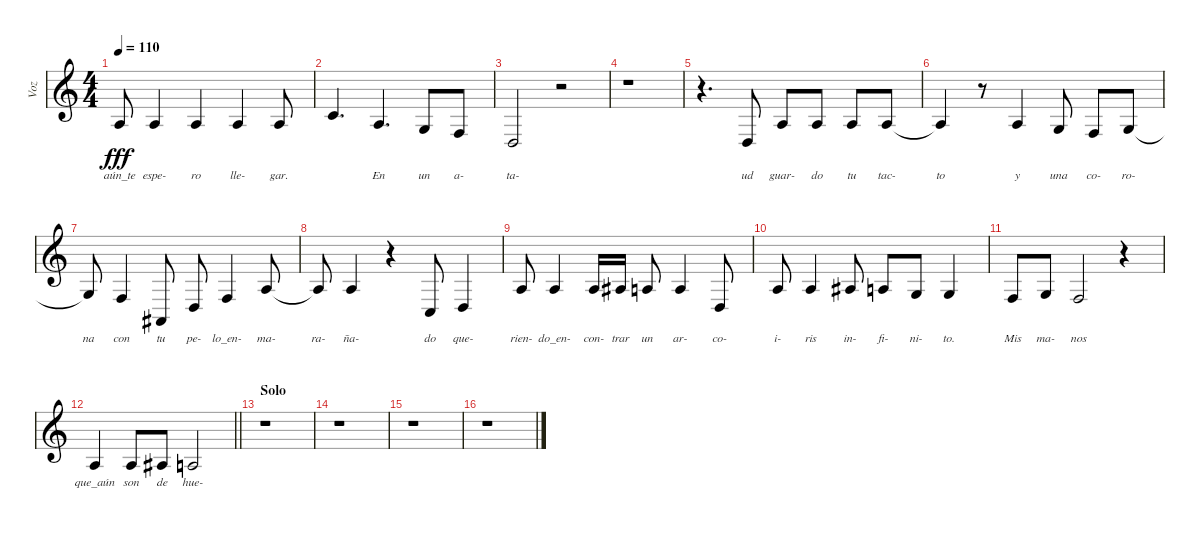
\track ("Voz" "Voz") {instrument oboe}
\staff {score}
\tuning (E4 B3 G3 D3 A2 E2) {hide}
\ts (4 4)
\tempo 110
\clef g2
\ks c
2.3{t}.8{lyrics (0 "aún_te") lyrics (1 "") lyrics (2 "") lyrics (3 "") lyrics (4 "") dy fff} 2.3.4{lyrics (0 "espe-") lyrics (1 "") lyrics (2 "") lyrics (3 "") lyrics (4 "")} 2.3.4{lyrics (0 "ro") lyrics (1 "") lyrics (2 "") lyrics (3 "") lyrics (4 "")} 2.3.4{lyrics (0 "lle-") lyrics (1 "") lyrics (2 "") lyrics (3 "") lyrics (4 "")} 2.3.8{lyrics (0 "gar.") lyrics (1 "") lyrics (2 "") lyrics (3 "") lyrics (4 "")} |
1.2.4{d lyrics (0 "") lyrics (1 "") lyrics (2 "") lyrics (3 "") lyrics (4 "")} 2.3.4{d lyrics (0 "En") lyrics (1 "") lyrics (2 "") lyrics (3 "") lyrics (4 "")} 0.3.8{lyrics (0 "un") lyrics (1 "") lyrics (2 "") lyrics (3 "") lyrics (4 "")} 3.4.8{lyrics (0 "a-") lyrics (1 "") lyrics (2 "") lyrics (3 "") lyrics (4 "")} |
0.4.2{lyrics (0 "ta-") lyrics (1 "") lyrics (2 "") lyrics (3 "") lyrics (4 "")} r.2 |
r.1 |
r.4{d} 0.4.8{lyrics (0 "ud") lyrics (1 "") lyrics (2 "") lyrics (3 "") lyrics (4 "")} 2.3.8{lyrics (0 "guar-") lyrics (1 "") lyrics (2 "") lyrics (3 "") lyrics (4 "")} 2.3.8{lyrics (0 "do") lyrics (1 "") lyrics (2 "") lyrics (3 "") lyrics (4 "")} 2.3.8{lyrics (0 "tu") lyrics (1 "") lyrics (2 "") lyrics (3 "") lyrics (4 "")} 2.3.8{lyrics (0 "tac-") lyrics (1 "") lyrics (2 "") lyrics (3 "") lyrics (4 "")} |
2.3{t}.4{lyrics (0 "to") lyrics (1 "") lyrics (2 "") lyrics (3 "") lyrics (4 "")} r.8 2.3.4{lyrics (0 "y") lyrics (1 "") lyrics (2 "") lyrics (3 "") lyrics (4 "")} 0.3.8{lyrics (0 "una") lyrics (1 "") lyrics (2 "") lyrics (3 "") lyrics (4 "")} 3.4.8{lyrics (0 "co-") lyrics (1 "") lyrics (2 "") lyrics (3 "") lyrics (4 "")} 0.3.8{lyrics (0 "ro-") lyrics (1 "") lyrics (2 "") lyrics (3 "") lyrics (4 "")} |
0.3{t}.8{lyrics (0 "na") lyrics (1 "") lyrics (2 "") lyrics (3 "") lyrics (4 "")} 3.4.4{lyrics (0 "con") lyrics (1 "") lyrics (2 "") lyrics (3 "") lyrics (4 "")} 1.5.8{lyrics (0 "tu") lyrics (1 "") lyrics (2 "") lyrics (3 "") lyrics (4 "")} 0.4.8{lyrics (0 "pe-") lyrics (1 "") lyrics (2 "") lyrics (3 "") lyrics (4 "")} 3.4.4{lyrics (0 "lo_en-") lyrics (1 "") lyrics (2 "") lyrics (3 "") lyrics (4 "")} 2.3.8{lyrics (0 "ma-") lyrics (1 "") lyrics (2 "") lyrics (3 "") lyrics (4 "")} |
2.3{t}.8{lyrics (0 "ra-") lyrics (1 "") lyrics (2 "") lyrics (3 "") lyrics (4 "")} 2.3.4{lyrics (0 "ña-") lyrics (1 "") lyrics (2 "") lyrics (3 "") lyrics (4 "")} r.4 3.5.8{lyrics (0 "do") lyrics (1 "") lyrics (2 "") lyrics (3 "") lyrics (4 "")} 0.4.4{lyrics (0 "que-") lyrics (1 "") lyrics (2 "") lyrics (3 "") lyrics (4 "")} |
2.3.8{lyrics (0 "rien-") lyrics (1 "") lyrics (2 "") lyrics (3 "") lyrics (4 "")} 2.3.4{lyrics (0 "do_en-") lyrics (1 "") lyrics (2 "") lyrics (3 "") lyrics (4 "")} 2.3.16{lyrics (0 "con-") lyrics (1 "") lyrics (2 "") lyrics (3 "") lyrics (4 "")} 3.3.16{lyrics (0 "trar") lyrics (1 "") lyrics (2 "") lyrics (3 "") lyrics (4 "")} 2.3.8{lyrics (0 "un") lyrics (1 "") lyrics (2 "") lyrics (3 "") lyrics (4 "")} 2.3.4{lyrics (0 "ar-") lyrics (1 "") lyrics (2 "") lyrics (3 "") lyrics (4 "")} 0.4.8{lyrics (0 "co-") lyrics (1 "") lyrics (2 "") lyrics (3 "") lyrics (4 "")} |
2.3.8{lyrics (0 "i-") lyrics (1 "") lyrics (2 "") lyrics (3 "") lyrics (4 "")} 2.3.4{lyrics (0 "ris") lyrics (1 "") lyrics (2 "") lyrics (3 "") lyrics (4 "")} 3.3.8{lyrics (0 "in-") lyrics (1 "") lyrics (2 "") lyrics (3 "") lyrics (4 "")} 2.3.8{lyrics (0 "fi-") lyrics (1 "") lyrics (2 "") lyrics (3 "") lyrics (4 "")} 0.3.8{lyrics (0 "ni-") lyrics (1 "") lyrics (2 "") lyrics (3 "") lyrics (4 "")} 0.3.4{lyrics (0 "to.") lyrics (1 "") lyrics (2 "") lyrics (3 "") lyrics (4 "")} |
3.4.8{lyrics (0 "Mis") lyrics (1 "") lyrics (2 "") lyrics (3 "") lyrics (4 "")} 0.3.8{lyrics (0 "ma-") lyrics (1 "") lyrics (2 "") lyrics (3 "") lyrics (4 "")} 3.4.2{lyrics (0 "nos") lyrics (1 "") lyrics (2 "") lyrics (3 "") lyrics (4 "")} r.4 |
\barLineRight lightlight
2.3.4{lyrics (0 "que_aún") lyrics (1 "") lyrics (2 "") lyrics (3 "") lyrics (4 "")} 2.3.8{lyrics (0 "son") lyrics (1 "") lyrics (2 "") lyrics (3 "") lyrics (4 "")} 3.3.8{lyrics (0 "de") lyrics (1 "") lyrics (2 "") lyrics (3 "") lyrics (4 "")} 2.3.2{lyrics (0 "hue-") lyrics (1 "") lyrics (2 "") lyrics (3 "") lyrics (4 "")} |
\section ("" "Solo")
r.1 |
r.1 |
r.1 |
r.1
